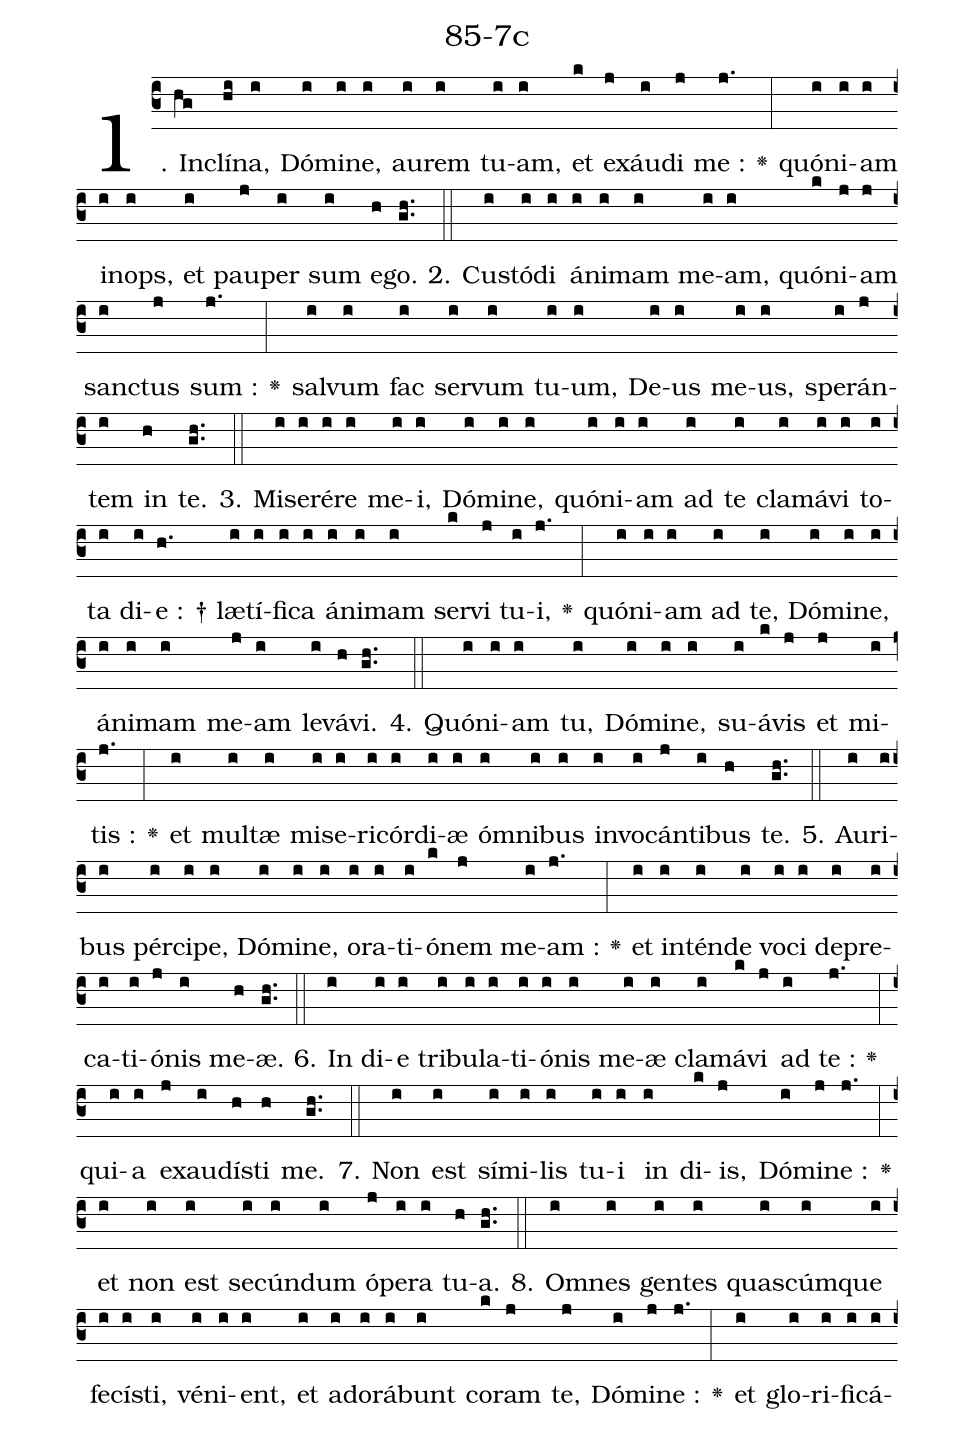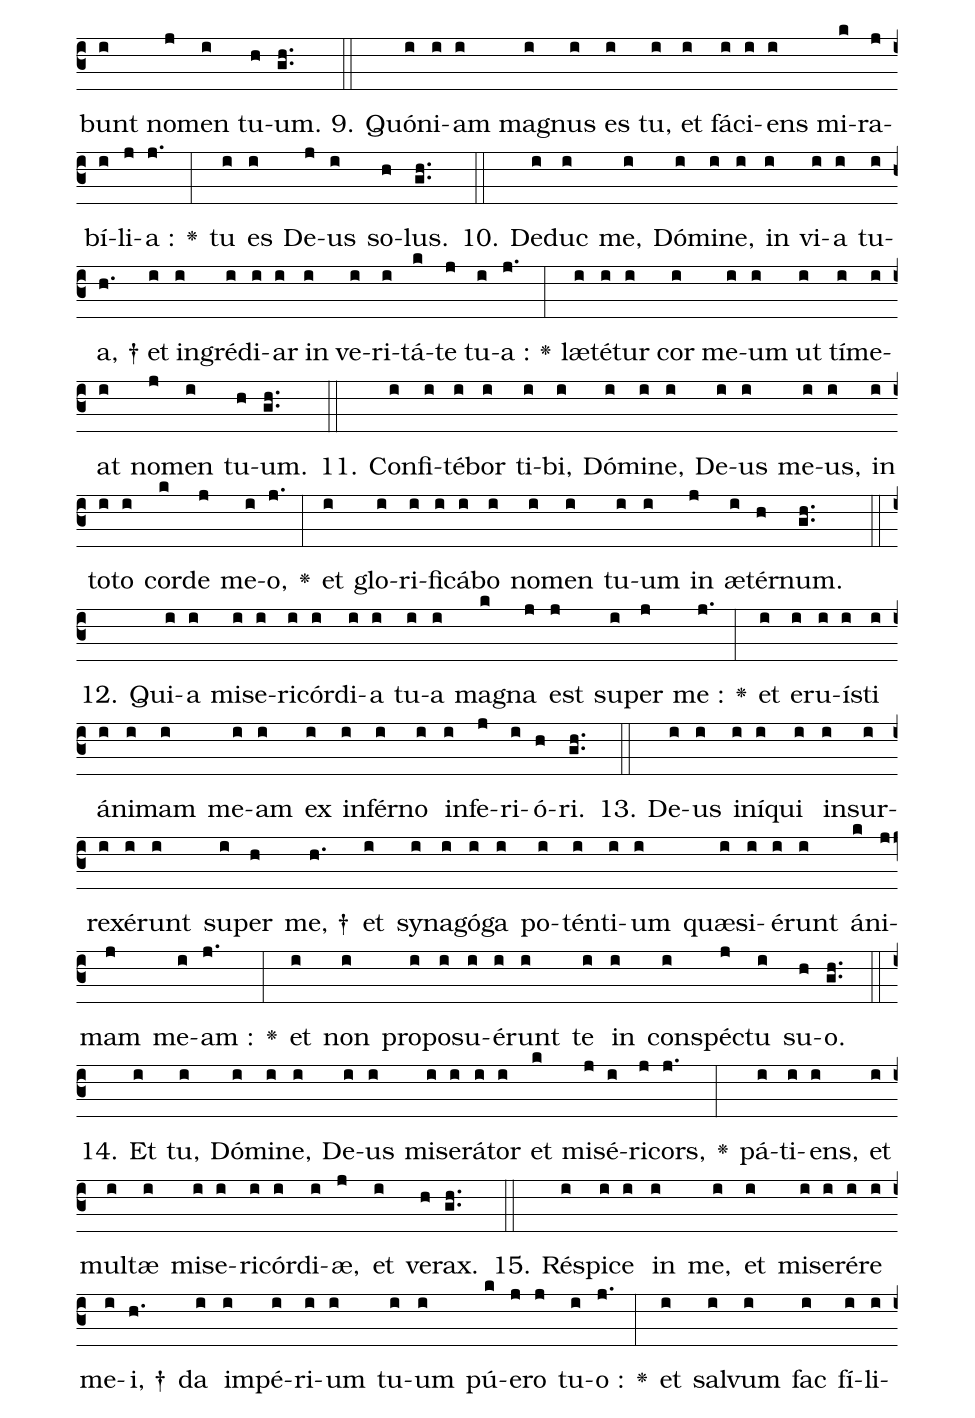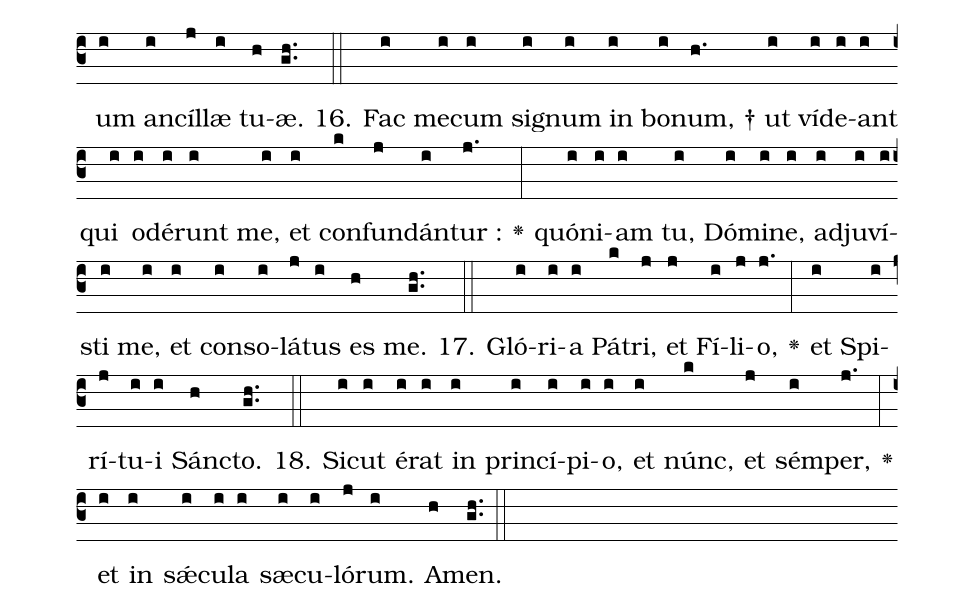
name: 85-7c;
%%
(c3)1. In(hg)clí(hi)na,(i) Dó(i)mi(i)ne,(i) au(i)rem(i) tu(i)am,(i) et(k) ex(j)áu(i)di(j) me :(j.) <v>\greheightstar</v>(:) quó(i)ni(i)am(i) in(i)ops,(i) et(i) pau(j)per(i) sum(i) e(h)go.(gh..) (::)
2. Cu(i)stó(i)di(i) á(i)ni(i)mam(i) me(i)am,(i) quó(k)ni(j)am(j) san(i)ctus(j) sum :(j.) <v>\greheightstar</v>(:) sal(i)vum(i) fac(i) ser(i)vum(i) tu(i)um,(i) De(i)us(i) me(i)us,(i) spe(i)rán(j)tem(i) in(h) te.(gh..) (::)
3. Mi(i)se(i)ré(i)re(i) me(i)i,(i) Dó(i)mi(i)ne,(i) quó(i)ni(i)am(i) ad(i) te(i) cla(i)má(i)vi(i) to(i)ta(i) di(i)e : †(h.) læ(i)tí(i)fi(i)ca(i) á(i)ni(i)mam(i) ser(k)vi(j) tu(i)i,(j.) <v>\greheightstar</v>(:) quó(i)ni(i)am(i) ad(i) te,(i) Dó(i)mi(i)ne,(i) á(i)ni(i)mam(i) me(j)am(i) le(i)vá(h)vi.(gh..) (::)
4. Quó(i)ni(i)am(i) tu,(i) Dó(i)mi(i)ne,(i) su(i)á(k)vis(j) et(j) mi(i)tis :(j.) <v>\greheightstar</v>(:) et(i) mul(i)tæ(i) mi(i)se(i)ri(i)cór(i)di(i)æ(i) óm(i)ni(i)bus(i) in(i)vo(i)cán(j)ti(i)bus(h) te.(gh..) (::)
5. Au(i)ri(i)bus(i) pér(i)ci(i)pe,(i) Dó(i)mi(i)ne,(i) o(i)ra(i)ti(i)ó(k)nem(j) me(i)am :(j.) <v>\greheightstar</v>(:) et(i) in(i)tén(i)de(i) vo(i)ci(i) de(i)pre(i)ca(i)ti(i)ó(j)nis(i) me(h)æ.(gh..) (::)
6. In(i) di(i)e(i) tri(i)bu(i)la(i)ti(i)ó(i)nis(i) me(i)æ(i) cla(i)má(k)vi(j) ad(i) te :(j.) <v>\greheightstar</v>(:) qui(i)a(i) ex(j)au(i)dí(h)sti(h) me.(gh..) (::)
7. Non(i) est(i) sí(i)mi(i)lis(i) tu(i)i(i) in(i) di(k)is,(j) Dó(i)mi(j)ne :(j.) <v>\greheightstar</v>(:) et(i) non(i) est(i) se(i)cún(i)dum(i) ó(j)pe(i)ra(i) tu(h)a.(gh..) (::)
8. Om(i)nes(i) gen(i)tes(i) qua(i)scúm(i)que(i) fe(i)cí(i)sti,(i) vé(i)ni(i)ent,(i) et(i) ad(i)o(i)rá(i)bunt(i) co(k)ram(j) te,(j) Dó(i)mi(j)ne :(j.) <v>\greheightstar</v>(:) et(i) glo(i)ri(i)fi(i)cá(i)bunt(i) no(j)men(i) tu(h)um.(gh..) (::)
9. Quó(i)ni(i)am(i) ma(i)gnus(i) es(i) tu,(i) et(i) fá(i)ci(i)ens(i) mi(k)ra(j)bí(i)li(j)a :(j.) <v>\greheightstar</v>(:) tu(i) es(i) De(j)us(i) so(h)lus.(gh..) (::)
10. De(i)duc(i) me,(i) Dó(i)mi(i)ne,(i) in(i) vi(i)a(i) tu(i)a, †(h.) et(i) in(i)gré(i)di(i)ar(i) in(i) ve(i)ri(i)tá(k)te(j) tu(i)a :(j.) <v>\greheightstar</v>(:) læ(i)té(i)tur(i) cor(i) me(i)um(i) ut(i) tí(i)me(i)at(i) no(j)men(i) tu(h)um.(gh..) (::)
11. Con(i)fi(i)té(i)bor(i) ti(i)bi,(i) Dó(i)mi(i)ne,(i) De(i)us(i) me(i)us,(i) in(i) to(i)to(i) cor(k)de(j) me(i)o,(j.) <v>\greheightstar</v>(:) et(i) glo(i)ri(i)fi(i)cá(i)bo(i) no(i)men(i) tu(i)um(i) in(j) æ(i)tér(h)num.(gh..) (::)
12. Qui(i)a(i) mi(i)se(i)ri(i)cór(i)di(i)a(i) tu(i)a(i) ma(k)gna(j) est(j) su(i)per(j) me :(j.) <v>\greheightstar</v>(:) et(i) e(i)ru(i)í(i)sti(i) á(i)ni(i)mam(i) me(i)am(i) ex(i) in(i)fér(i)no(i) in(i)fe(j)ri(i)ó(h)ri.(gh..) (::)
13. De(i)us(i) in(i)í(i)qui(i) in(i)sur(i)re(i)xé(i)runt(i) su(i)per(h) me, †(h.) et(i) sy(i)na(i)gó(i)ga(i) po(i)tén(i)ti(i)um(i) quæ(i)si(i)é(i)runt(i) á(k)ni(j)mam(j) me(i)am :(j.) <v>\greheightstar</v>(:) et(i) non(i) pro(i)po(i)su(i)é(i)runt(i) te(i) in(i) con(i)spé(j)ctu(i) su(h)o.(gh..) (::)
14. Et(i) tu,(i) Dó(i)mi(i)ne,(i) De(i)us(i) mi(i)se(i)rá(i)tor(i) et(k) mi(j)sé(i)ri(j)cors,(j.) <v>\greheightstar</v>(:) pá(i)ti(i)ens,(i) et(i) mul(i)tæ(i) mi(i)se(i)ri(i)cór(i)di(i)æ,(j) et(i) ve(h)rax.(gh..) (::)
15. Ré(i)spi(i)ce(i) in(i) me,(i) et(i) mi(i)se(i)ré(i)re(i) me(i)i, †(h.) da(i) im(i)pé(i)ri(i)um(i) tu(i)um(i) pú(k)e(j)ro(j) tu(i)o :(j.) <v>\greheightstar</v>(:) et(i) sal(i)vum(i) fac(i) fí(i)li(i)um(i) an(i)cíl(j)læ(i) tu(h)æ.(gh..) (::)
16. Fac(i) me(i)cum(i) si(i)gnum(i) in(i) bo(i)num, †(h.) ut(i) ví(i)de(i)ant(i) qui(i) o(i)dé(i)runt(i) me,(i) et(i) con(k)fun(j)dán(i)tur :(j.) <v>\greheightstar</v>(:) quó(i)ni(i)am(i) tu,(i) Dó(i)mi(i)ne,(i) ad(i)ju(i)ví(i)sti(i) me,(i) et(i) con(i)so(i)lá(j)tus(i) es(h) me.(gh..) (::)
17. Gló(i)ri(i)a(i) Pá(k)tri,(j) et(j) Fí(i)li(j)o,(j.) <v>\greheightstar</v>(:) et(i) Spi(i)rí(j)tu(i)i(i) Sán(h)cto.(gh..) (::)
18. Si(i)cut(i) é(i)rat(i) in(i) prin(i)cí(i)pi(i)o,(i) et(i) núnc,(k) et(j) sém(i)per,(j.) <v>\greheightstar</v>(:) et(i) in(i) sǽ(i)cu(i)la(i) sæ(i)cu(i)ló(j)rum.(i) A(h)men.(gh..) (::)
